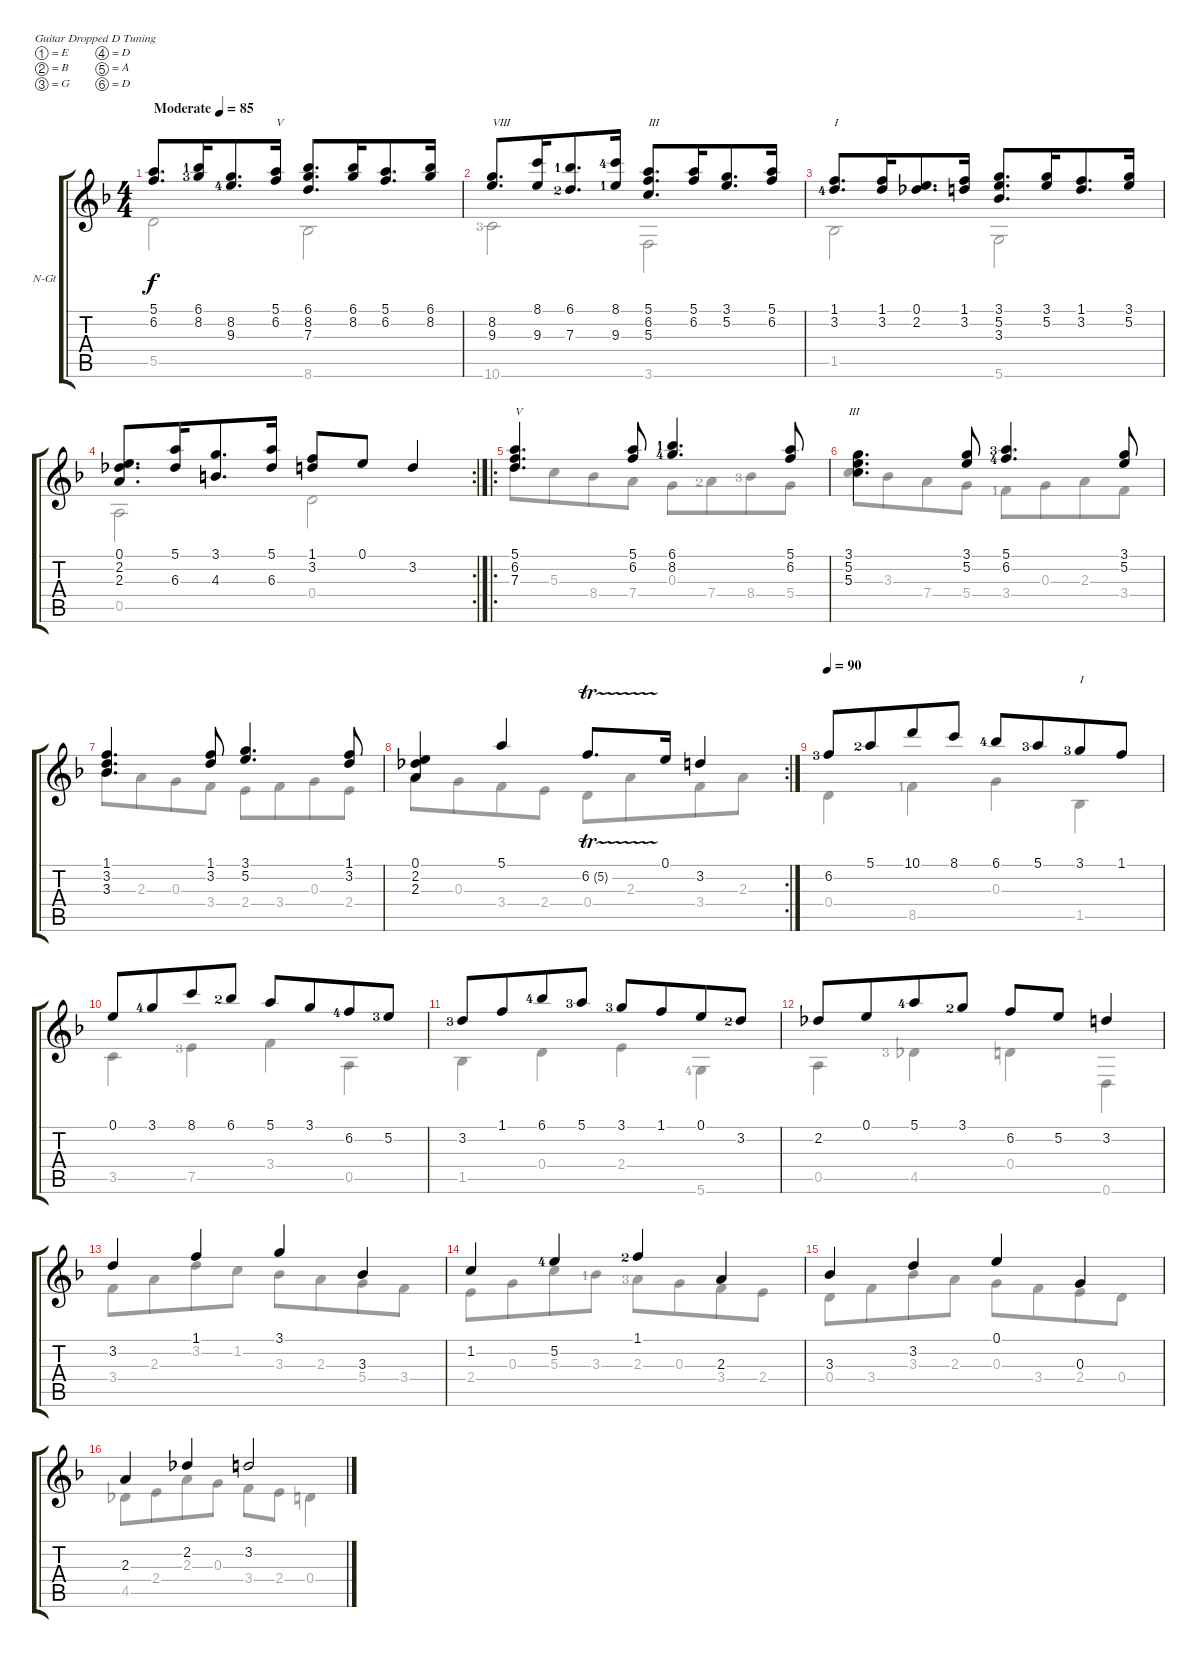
\bracketExtendMode groupsimilarinstruments
\firstSystemTrackNameOrientation horizontal
\otherSystemsTrackNameOrientation horizontal
\track ("David Russell" "N-Gt") {instrument acousticguitarnylon}
\staff {score tabs}
\tuning (E4 B3 G3 D3 A2 D2)
\voice
\ts (4 4)
\beaming (8 2 2 2 2)
\tempo (85 "Moderate")
\clef g2
\ks f
(5.1 6.2).8{d dy f instrument acousticguitarnylon} (6.1{lf 2} 8.2{lf 4}).16{beam merge} (8.2 9.3{lf 5}).8{d} (5.1 6.2).16{txt "V"} (6.1 8.2 7.3).8{d} (6.1 8.2).16{beam merge} (5.1 6.2).8{d} (6.1 8.2).16 |
(8.2 9.3).8{d txt "VIII"} (8.1 9.3).16{beam merge} (6.1{lf 2} 7.3{lf 3}).8{d} (8.1{lf 5} 9.3{lf 2}).16 (5.1 6.2 5.3).8{d txt "III"} (5.1 6.2).16{beam merge} (3.1 5.2).8{d} (5.1 6.2).16 |
(1.1 3.2{lf 5}).8{d txt "I"} (1.1 3.2).16{beam merge} (0.1 2.2).8{d} (1.1 3.2).16 (3.1 5.2 3.3).8{d} (3.1 5.2).16{beam merge} (1.1 3.2).8{d} (3.1 5.2).16 |
\rc 2
(0.1 2.2 2.3).8{d} (5.1 6.3).16{beam merge} (3.1 4.3).8{d} (5.1 6.3).16 (1.1 3.2).8 0.1.8 3.2.4 |
\ro
(5.1 6.2 7.3).4{d txt "V"} (5.1 6.2).8 (6.1{lf 2} 8.2{lf 5}).4{d} (5.1 6.2).8 |
(3.1 5.2 5.3).4{d txt "III" beam invert} (3.1 5.2).8 (5.1{lf 4} 6.2{lf 5}).4{d} (3.1 5.2).8 |
(1.1 3.2 3.3).4{d} (1.1 3.2).8 (3.1 5.2).4{d} (1.1 3.2).8 |
\rc 2
(0.1 2.2 2.3).4 5.1.4 6.2{tr (5 16)}.8{d} 0.1.16 3.2.4 |
\tempo 90
6.2{lf 4}.8 5.1{lf 3}.8{beam merge} 10.1.8 8.1.8 6.1{lf 5}.8 5.1{lf 4}.8{beam merge} 3.1{lf 4}.8{txt "I"} 1.1.8 |
0.1.8 3.1{lf 5}.8{beam merge} 8.1.8 6.1{lf 3}.8 5.1.8 3.1.8{beam merge} 6.2{lf 5}.8 5.2{lf 4}.8 |
3.2{lf 4}.8 1.1.8{beam merge} 6.1{lf 5}.8 5.1{lf 4}.8 3.1{lf 4}.8 1.1.8{beam merge} 0.1.8 3.2{lf 3}.8 |
2.2.8 0.1.8{beam merge} 5.1{lf 5}.8 3.1{lf 3}.8 6.2.8 5.2.8 3.2.4 |
3.2.4 1.1.4 3.1.4 3.3.4 |
1.2.4 5.2{lf 5}.4 1.1{lf 3}.4 2.3.4 |
3.3.4 3.2.4 0.1.4 0.3.4 |
2.3.4 2.2.4 3.2.2
\voice
\clef g2
\ottava regular
\simile none
\ks f
5.5.2{dy f} 8.6.2 |
10.6{lf 4}.2 3.6.2 |
1.5.2 5.6.2 |
0.5.2 0.4.2 |
7.3.8{beam merge} 5.3.8{beam merge} 8.4.8{beam merge} 7.4.8 0.3.8 7.4{lf 3}.8{beam merge} 8.4{lf 4}.8 5.4.8 |
5.3.8 3.3.8{beam merge} 7.4.8 5.4.8 3.4{lf 2}.8 0.3.8{beam merge} 2.3.8 3.4.8 |
3.3.8 2.3.8{beam merge} 0.3.8 3.4.8 2.4.8 3.4.8{beam merge} 0.3.8 2.4.8 |
2.3.8 0.3.8{beam merge} 3.4.8 2.4.8 0.4.8 2.3.8{beam merge} 3.4.8 2.3.8 |
0.4.4 8.5{lf 2}.4 0.3.4 1.5.4 |
3.5.4 7.5{lf 4}.4 3.4.4 0.5.4 |
1.5.4 0.4.4 2.4.4 5.6{lf 5}.4 |
0.5.4 4.5{lf 4}.4 0.4.4 0.6.4 |
3.4.8 2.3.8{beam merge} 3.2.8 1.2.8 3.3.8 2.3.8{beam merge} 5.4.8 3.4.8 |
2.4.8 0.3.8{beam merge} 5.3.8 3.3{lf 2}.8 2.3{lf 4}.8 0.3.8{beam merge} 3.4.8 2.4.8 |
0.4.8 3.4.8{beam merge} 3.3.8 2.3.8{beam split} 0.3.8{beam merge} 3.4.8{beam merge} 2.4.8{beam merge} 0.4.8 |
4.5.8 2.4.8{beam merge} 2.3.8 0.3.8 3.4.8 2.4.8 0.4.4
